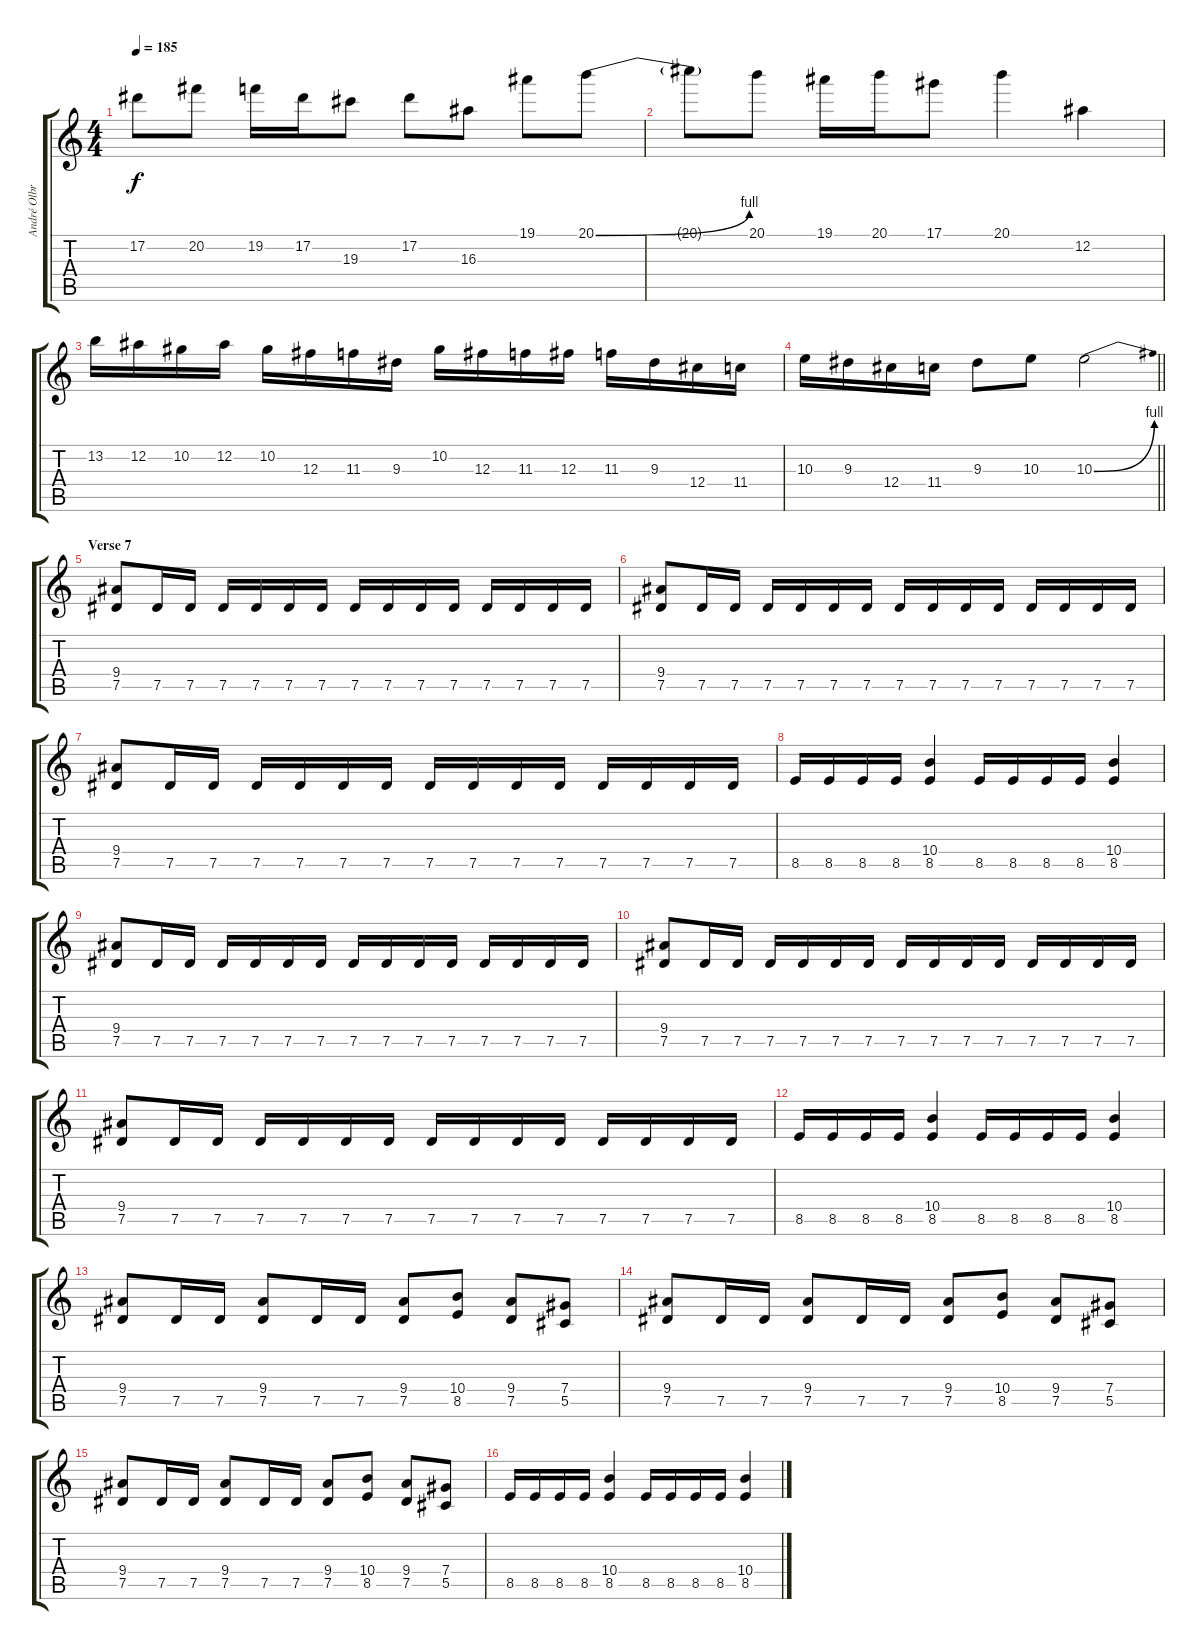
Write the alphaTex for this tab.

\track ("André Olbrich" "André Olbr") {instrument distortionguitar}
\staff {score tabs}
\tuning (Eb4 Bb3 Gb3 Db3 Ab2 Eb2) {hide}
\ts (4 4)
\tempo 185
\clef g2
\ks c
17.2.8{dy f} 20.2.8 19.2.16 17.2.16 19.3.8 17.2.8 16.3.8 19.1.8 20.1{be (bend 0 0 60 4)}.8 |
20.1{t}.8 20.1.8 19.1.16 20.1.16 17.1.8 20.1.4 12.2.4 |
13.2.16 12.2.16 10.2.16 12.2.16 10.2.16 12.3.16 11.3.16 9.3.16 10.2.16 12.3.16 11.3.16 12.3.16 11.3.16 9.3.16 12.4.16 11.4.16 |
\barLineRight lightlight
10.3.16 9.3.16 12.4.16 11.4.16 9.3.8 10.3.8 10.3{be (bend 0 0 60 4)}.2 |
\section ("" "Verse 7")
(9.4 7.5).8 7.5.16 7.5.16 7.5.16 7.5.16 7.5.16 7.5.16 7.5.16 7.5.16 7.5.16 7.5.16 7.5.16 7.5.16 7.5.16 7.5.16 |
(9.4 7.5).8 7.5.16 7.5.16 7.5.16 7.5.16 7.5.16 7.5.16 7.5.16 7.5.16 7.5.16 7.5.16 7.5.16 7.5.16 7.5.16 7.5.16 |
(9.4 7.5).8 7.5.16 7.5.16 7.5.16 7.5.16 7.5.16 7.5.16 7.5.16 7.5.16 7.5.16 7.5.16 7.5.16 7.5.16 7.5.16 7.5.16 |
8.5.16 8.5.16 8.5.16 8.5.16 (10.4 8.5).4 8.5.16 8.5.16 8.5.16 8.5.16 (10.4 8.5).4 |
(9.4 7.5).8 7.5.16 7.5.16 7.5.16 7.5.16 7.5.16 7.5.16 7.5.16 7.5.16 7.5.16 7.5.16 7.5.16 7.5.16 7.5.16 7.5.16 |
(9.4 7.5).8 7.5.16 7.5.16 7.5.16 7.5.16 7.5.16 7.5.16 7.5.16 7.5.16 7.5.16 7.5.16 7.5.16 7.5.16 7.5.16 7.5.16 |
(9.4 7.5).8 7.5.16 7.5.16 7.5.16 7.5.16 7.5.16 7.5.16 7.5.16 7.5.16 7.5.16 7.5.16 7.5.16 7.5.16 7.5.16 7.5.16 |
8.5.16 8.5.16 8.5.16 8.5.16 (10.4 8.5).4 8.5.16 8.5.16 8.5.16 8.5.16 (10.4 8.5).4 |
(9.4 7.5).8 7.5.16 7.5.16 (9.4 7.5).8 7.5.16 7.5.16 (9.4 7.5).8 (10.4 8.5).8 (9.4 7.5).8 (7.4 5.5).8 |
(9.4 7.5).8 7.5.16 7.5.16 (9.4 7.5).8 7.5.16 7.5.16 (9.4 7.5).8 (10.4 8.5).8 (9.4 7.5).8 (7.4 5.5).8 |
(9.4 7.5).8 7.5.16 7.5.16 (9.4 7.5).8 7.5.16 7.5.16 (9.4 7.5).8 (10.4 8.5).8 (9.4 7.5).8 (7.4 5.5).8 |
8.5.16 8.5.16 8.5.16 8.5.16 (10.4 8.5).4 8.5.16 8.5.16 8.5.16 8.5.16 (10.4 8.5).4
